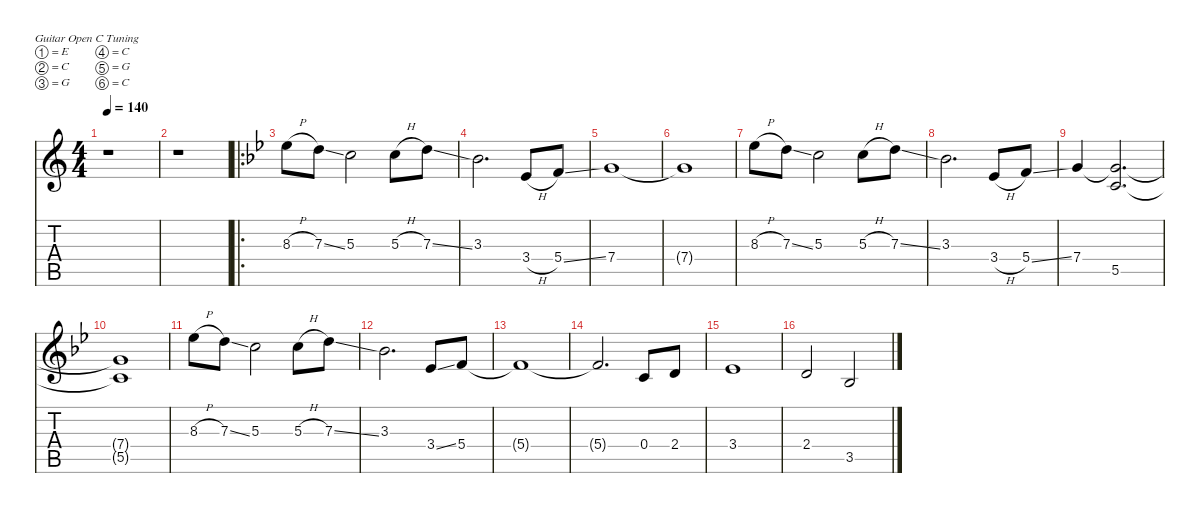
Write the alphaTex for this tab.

\defaultSystemsLayout 4
\hideDynamics
\bracketExtendMode nobrackets
\singleTrackTrackNamePolicy hidden
\multiTrackTrackNamePolicy hidden
\firstSystemTrackNameMode fullname
\otherSystemsTrackNameOrientation horizontal
\track ("Guitar 1" "od.guit.") {mute instrument overdrivenguitar}
\staff {score tabs}
\tuning (E4 C4 G3 C3 G2 C2)
\ts (4 4)
\tempo 140
\clef g2
\ks c
r.1{dy f beam Down} |
r.1{beam Down} |
\ro
\ks gminor
8.3{h acc b}.8{beam Down} 7.3{ss acc forcenatural}.8{beam Down} 5.3{acc forcenatural}.2{beam Down} 5.3{h acc forcenatural}.8{beam Down} 7.3{ss acc forcenatural}.8{beam Down} |
3.3{acc b}.2{d beam Down} 3.4{h acc b}.8{beam Up} 5.4{ss acc forcenatural}.8{beam Up} |
7.4{acc forcenatural}.1{beam Up} |
7.4{t acc forcenatural}.1{beam Up} |
8.3{h acc b}.8{beam Down} 7.3{ss acc forcenatural}.8{beam Down} 5.3{acc forcenatural}.2{beam Down} 5.3{h acc forcenatural}.8{beam Down} 7.3{ss acc forcenatural}.8{beam Down} |
3.3{acc b}.2{d beam Down} 3.4{h acc b}.8{beam Up} 5.4{ss acc forcenatural}.8{beam Up} |
7.4{acc forcenatural}.4{beam Up} (7.4{t acc forcenatural} 5.5{acc forcenatural}).2{d beam Up} |
(7.4{t acc forcenatural} 5.5{t acc forcenatural}).1{beam Up} |
8.3{h acc b}.8{beam Down} 7.3{ss acc forcenatural}.8{beam Down} 5.3{acc forcenatural}.2{beam Down} 5.3{h acc forcenatural}.8{beam Down} 7.3{ss acc forcenatural}.8{beam Down} |
3.3{acc b}.2{d beam Down} 3.4{ss acc b}.8{beam Up} 5.4{acc forcenatural}.8{beam Up} |
5.4{t acc forcenatural}.1{beam Up} |
5.4{t acc forcenatural}.2{d beam Up} 0.4{acc forcenatural}.8{beam Up} 2.4{acc forcenatural}.8{beam Up} |
3.4{acc b}.1{beam Up} |
2.4{acc forcenatural}.2{beam Up} 3.5{acc b}.2{beam Up}
